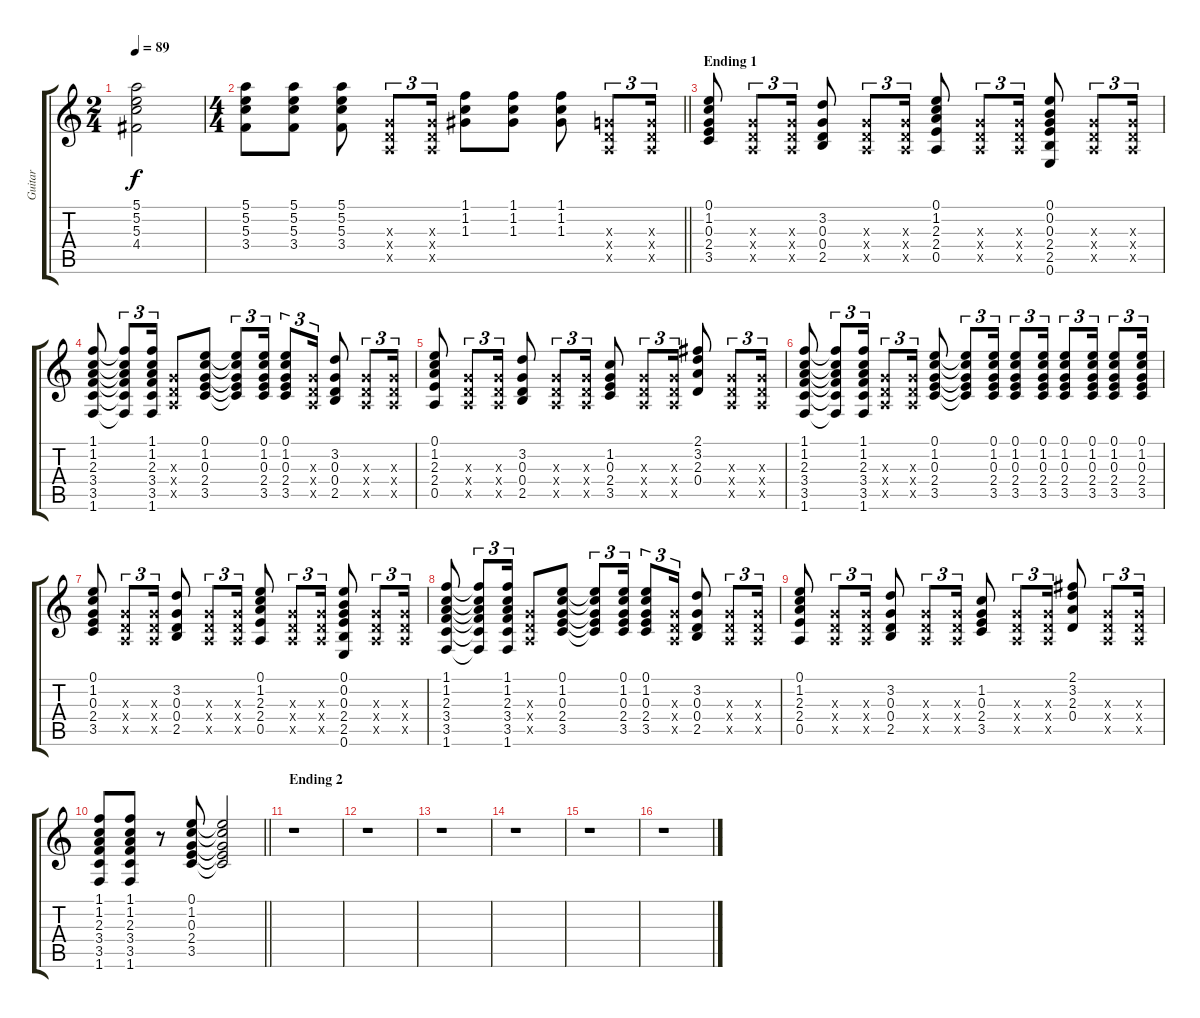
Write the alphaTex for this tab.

\track ("Guitar" "Guitar") {instrument acousticguitarsteel}
\staff {score tabs}
\tuning (E4 B3 G3 D3 A2 E2) {hide}
\ts (2 4)
\tempo 89
\clef g2
\ks c
(5.1{t} 5.2{t} 5.3{t} 4.4{t}).2{dy f} |
\ts (4 4)
\barLineRight lightlight
(5.1 5.2 5.3 3.4).8 (5.1 5.2 5.3 3.4).8 (5.1 5.2 5.3 3.4).8 (0.3{x} 0.4{x} 0.5{x}).8{tu (3 2)} (0.3{x} 0.4{x} 0.5{x}).16{tu (3 2)} (1.1 1.2 1.3).8 (1.1 1.2 1.3).8 (1.1 1.2 1.3).8 (0.3{x} 0.4{x} 0.5{x}).8{tu (3 2)} (0.3{x} 0.4{x} 0.5{x}).16{tu (3 2)} |
\section ("" "Ending 1")
(0.1 1.2 0.3 2.4 3.5).8 (0.3{x} 0.4{x} 0.5{x}).8{tu (3 2)} (0.3{x} 0.4{x} 0.5{x}).16{tu (3 2)} (3.2 0.3 0.4 2.5).8 (0.3{x} 0.4{x} 0.5{x}).8{tu (3 2)} (0.3{x} 0.4{x} 0.5{x}).16{tu (3 2)} (0.1 1.2 2.3 2.4 0.5).8 (0.3{x} 0.4{x} 0.5{x}).8{tu (3 2)} (0.3{x} 0.4{x} 0.5{x}).16{tu (3 2)} (0.1 0.2 0.3 2.4 2.5 0.6).8 (0.3{x} 0.4{x} 0.5{x}).8{tu (3 2)} (0.3{x} 0.4{x} 0.5{x}).16{tu (3 2)} |
(1.1 1.2 2.3 3.4 3.5 1.6).8 (1.1{t} 1.2{t} 2.3{t} 3.4{t} 3.5{t} 1.6{t}).8{tu (3 2)} (1.1 1.2 2.3 3.4 3.5 1.6).16{tu (3 2)} (0.3{x} 0.4{x} 0.5{x}).8 (0.1 1.2 0.3 2.4 3.5).8 (0.1{t} 1.2{t} 0.3{t} 2.4{t} 3.5{t}).8{tu (3 2)} (0.1 1.2 0.3 2.4 3.5).16{tu (3 2)} (0.1 1.2 0.3 2.4 3.5).8{tu (3 2)} (0.3{x} 0.4{x} 0.5{x}).16{tu (3 2)} (3.2 0.3 0.4 2.5).8 (0.3{x} 0.4{x} 0.5{x}).8{tu (3 2)} (0.3{x} 0.4{x} 0.5{x}).16{tu (3 2)} |
(0.1 1.2 2.3 2.4 0.5).8 (0.3{x} 0.4{x} 0.5{x}).8{tu (3 2)} (0.3{x} 0.4{x} 0.5{x}).16{tu (3 2)} (3.2 0.3 0.4 2.5).8 (0.3{x} 0.4{x} 0.5{x}).8{tu (3 2)} (0.3{x} 0.4{x} 0.5{x}).16{tu (3 2)} (1.2 0.3 2.4 3.5).8 (0.3{x} 0.4{x} 0.5{x}).8{tu (3 2)} (0.3{x} 0.4{x} 0.5{x}).16{tu (3 2)} (2.1 3.2 2.3 0.4).8 (0.3{x} 0.4{x} 0.5{x}).8{tu (3 2)} (0.3{x} 0.4{x} 0.5{x}).16{tu (3 2)} |
(1.1 1.2 2.3 3.4 3.5 1.6).8 (1.1{t} 1.2{t} 2.3{t} 3.4{t} 3.5{t} 1.6{t}).8{tu (3 2)} (1.1 1.2 2.3 3.4 3.5 1.6).16{tu (3 2)} (0.3{x} 0.4{x} 0.5{x}).8{tu (3 2)} (0.3{x} 0.4{x} 0.5{x}).16{tu (3 2)} (0.1 1.2 0.3 2.4 3.5).8 (0.1{t} 1.2{t} 0.3{t} 2.4{t} 3.5{t}).8{tu (3 2)} (0.1 1.2 0.3 2.4 3.5).16{tu (3 2)} (0.1 1.2 0.3 2.4 3.5).8{tu (3 2)} (0.1 1.2 0.3 2.4 3.5).16{tu (3 2)} (0.1 1.2 0.3 2.4 3.5).8{tu (3 2)} (0.1 1.2 0.3 2.4 3.5).16{tu (3 2)} (0.1 1.2 0.3 2.4 3.5).8{tu (3 2)} (0.1 1.2 0.3 2.4 3.5).16{tu (3 2)} |
(0.1 1.2 0.3 2.4 3.5).8 (0.3{x} 0.4{x} 0.5{x}).8{tu (3 2)} (0.3{x} 0.4{x} 0.5{x}).16{tu (3 2)} (3.2 0.3 0.4 2.5).8 (0.3{x} 0.4{x} 0.5{x}).8{tu (3 2)} (0.3{x} 0.4{x} 0.5{x}).16{tu (3 2)} (0.1 1.2 2.3 2.4 0.5).8 (0.3{x} 0.4{x} 0.5{x}).8{tu (3 2)} (0.3{x} 0.4{x} 0.5{x}).16{tu (3 2)} (0.1 0.2 0.3 2.4 2.5 0.6).8 (0.3{x} 0.4{x} 0.5{x}).8{tu (3 2)} (0.3{x} 0.4{x} 0.5{x}).16{tu (3 2)} |
(1.1 1.2 2.3 3.4 3.5 1.6).8 (1.1{t} 1.2{t} 2.3{t} 3.4{t} 3.5{t} 1.6{t}).8{tu (3 2)} (1.1 1.2 2.3 3.4 3.5 1.6).16{tu (3 2)} (0.3{x} 0.4{x} 0.5{x}).8 (0.1 1.2 0.3 2.4 3.5).8 (0.1{t} 1.2{t} 0.3{t} 2.4{t} 3.5{t}).8{tu (3 2)} (0.1 1.2 0.3 2.4 3.5).16{tu (3 2)} (0.1 1.2 0.3 2.4 3.5).8{tu (3 2)} (0.3{x} 0.4{x} 0.5{x}).16{tu (3 2)} (3.2 0.3 0.4 2.5).8 (0.3{x} 0.4{x} 0.5{x}).8{tu (3 2)} (0.3{x} 0.4{x} 0.5{x}).16{tu (3 2)} |
(0.1 1.2 2.3 2.4 0.5).8 (0.3{x} 0.4{x} 0.5{x}).8{tu (3 2)} (0.3{x} 0.4{x} 0.5{x}).16{tu (3 2)} (3.2 0.3 0.4 2.5).8 (0.3{x} 0.4{x} 0.5{x}).8{tu (3 2)} (0.3{x} 0.4{x} 0.5{x}).16{tu (3 2)} (1.2 0.3 2.4 3.5).8 (0.3{x} 0.4{x} 0.5{x}).8{tu (3 2)} (0.3{x} 0.4{x} 0.5{x}).16{tu (3 2)} (2.1 3.2 2.3 0.4).8 (0.3{x} 0.4{x} 0.5{x}).8{tu (3 2)} (0.3{x} 0.4{x} 0.5{x}).16{tu (3 2)} |
\barLineRight lightlight
(1.1 1.2 2.3 3.4 3.5 1.6).8 (1.1 1.2 2.3 3.4 3.5 1.6).8 r.8 (0.1 1.2 0.3 2.4 3.5).8 (0.1{t} 1.2{t} 0.3{t} 2.4{t} 3.5{t}).2 |
\section ("" "Ending 2")
r.1 |
r.1 |
r.1 |
r.1 |
r.1 |
r.1
